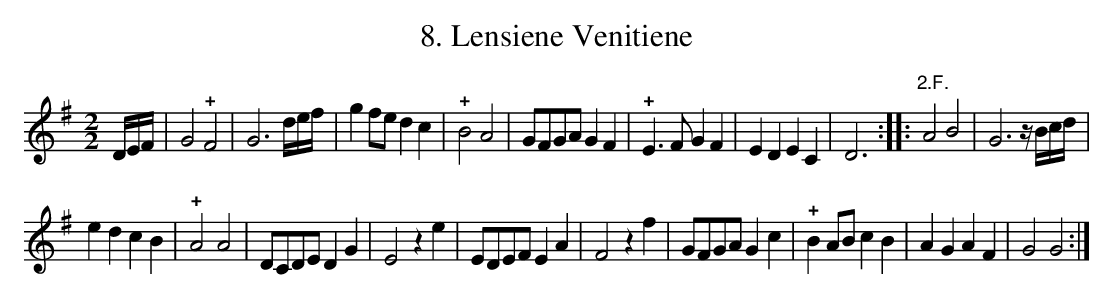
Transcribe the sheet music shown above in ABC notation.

X:1
T: 8. Lensiene Venitiene
M: 2/2
L: 1/8
K: G
D/E/F/ |\
G4 !+!F4 | G6 d/e/f/ | g2fe d2c2 | !+!B4 A4 |\
GFGA G2F2 | !+!E3F G2F2 | E2D2 E2C2 | D6 :||:\
"2.F."A4 B4 | G6 z/B/c/d/ |
e2d2 c2B2 | !+!A4 A4 |\
DCDE D2G2 | E4 z2e2 | EDEF E2A2 | F4 z2f2 |\
GFGA G2c2 | !+!B2AB c2B2 | A2G2 A2F2 | G4 G4 :|
